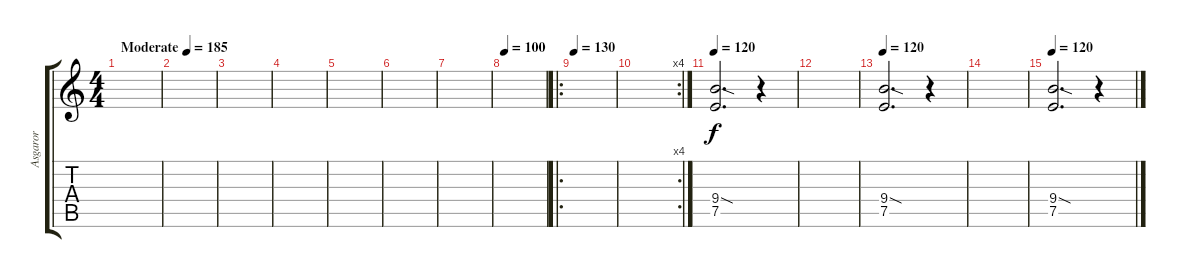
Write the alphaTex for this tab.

\track ("Asgaror" "Asgaror") {instrument distortionguitar}
\staff {score tabs}
\tuning (E4 B3 G3 D3 A2 E2) {hide}
\ts (4 4)
\tempo (185 "Moderate")
\tempo 200
\tempo (185 "Moderate")
\clef g2
\ks c
|
|
|
|
|
|
|
\tempo 100
|
\ro
\tempo 120
\tempo 130
|
\rc 4
|
\tempo 120
(9.4{sod} 7.5).2{d} r.4 |
|
\tempo 120
(9.4{sod} 7.5).2{d} r.4 |
|
\tempo 120
(9.4{sod} 7.5).2{d} r.4
